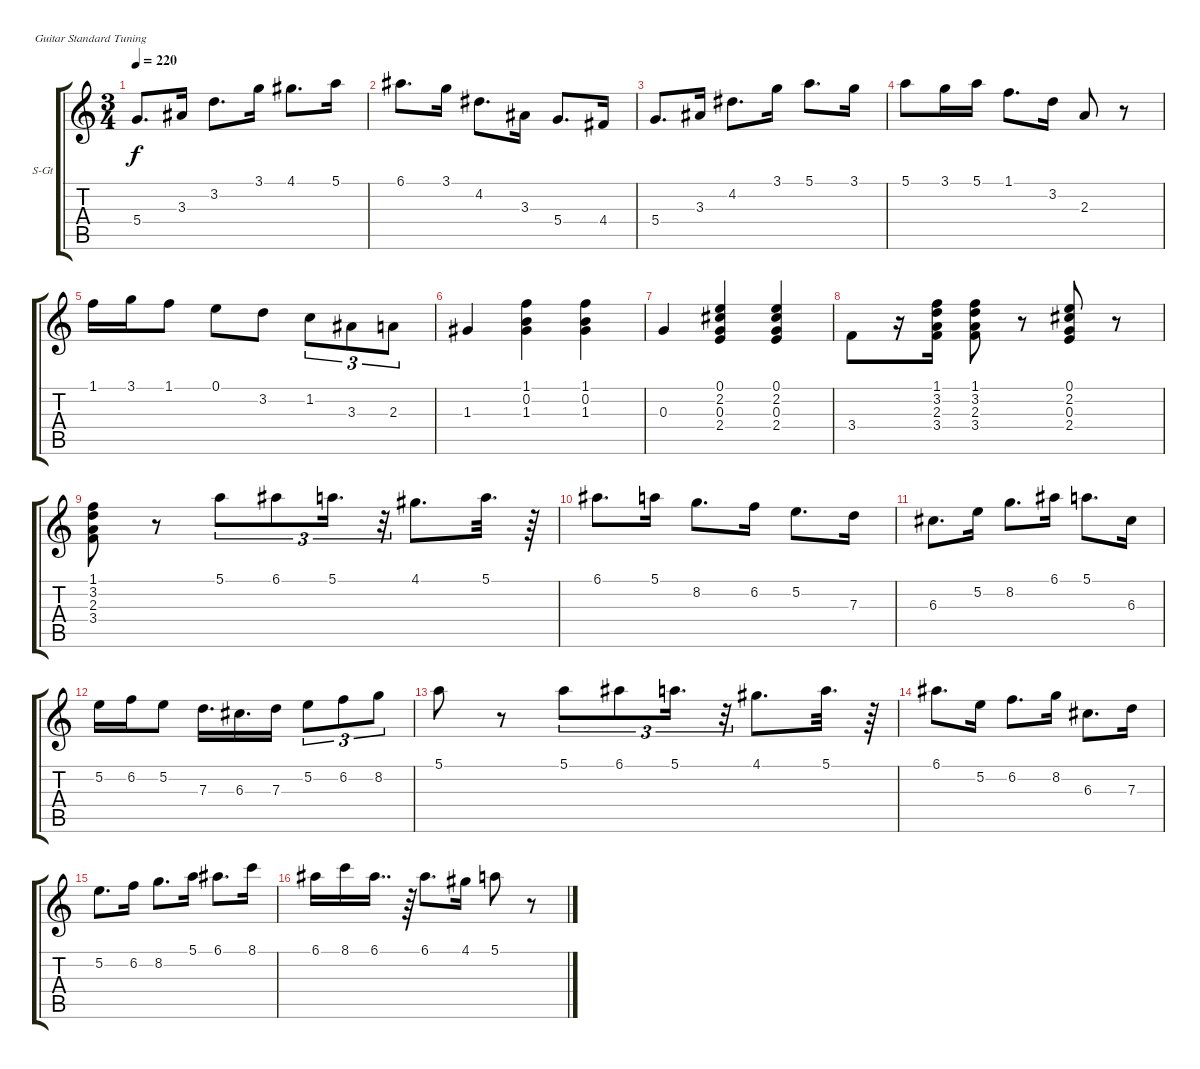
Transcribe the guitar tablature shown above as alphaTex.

\defaultSystemsLayout 4
\bracketExtendMode groupsimilarinstruments
\firstSystemTrackNameOrientation horizontal
\otherSystemsTrackNameOrientation horizontal
\track ("Steel Guitar" "S-Gt") {instrument acousticguitarsteel}
\staff {score tabs}
\tuning (E4 B3 G3 D3 A2 E2)
\ts (3 4)
\tempo 220
\clef g2
\ks c
5.4.8{d dy f} 3.3.16 3.2.8{d} 3.1.16 4.1.8{d} 5.1.16 |
6.1.8{d} 3.1.16 4.2.8{d} 3.3.16 5.4.8{d} 4.4.16 |
5.4.8{d} 3.3.16 4.2.8{d} 3.1.16 5.1.8{d} 3.1.16 |
5.1.8 3.1.16 5.1.16 1.1.8{d} 3.2.16 2.3.8 r.8 |
1.1.16 3.1.16 1.1.8 0.1.8 3.2.8 1.2.8{tu (3 2)} 3.3.8{tu (3 2)} 2.3.8{tu (3 2)} |
1.3.4 (0.2 1.1 1.3).4 (0.2 1.1 1.3).4 |
0.3.4 (2.4 0.3 2.2 0.1).4 (2.4 0.3 2.2 0.1).4 |
3.4.8 r.16 (3.4 2.3 3.2 1.1).16 (3.4 2.3 3.2 1.1).8 r.8 (2.4 0.3 2.2 0.1).8 r.8 |
(3.4 2.3 3.2 1.1).8 r.8 5.1.8{tu (3 2)} 6.1.8{tu (3 2)} 5.1.16{d tu (3 2)} r.32{tu (3 2)} 4.1.8{d} 5.1.32{d} r.64 |
6.1.8{d} 5.1.16 8.2.8{d} 6.2.16 5.2.8{d} 7.3.16 |
6.3.8{d} 5.2.16 8.2.8{d} 6.1.16 5.1.8{d} 6.3.16 |
5.2.16 6.2.16 5.2.8 7.3.16{d} 6.3.16{d} 7.3.16 5.2.8{tu (3 2)} 6.2.8{tu (3 2)} 8.2.8{tu (3 2)} |
5.1.8 r.8 5.1.8{tu (3 2)} 6.1.8{tu (3 2)} 5.1.16{d tu (3 2)} r.32{tu (3 2)} 4.1.8{d} 5.1.32{d} r.64 |
6.1.8{d} 5.2.16 6.2.8{d} 8.2.16 6.3.8{d} 7.3.16 |
5.2.8{d} 6.2.16 8.2.8{d} 5.1.16 6.1.8{d} 8.1.16 |
6.1.16 8.1.16 6.1.16{dd} r.64 6.1.8{d} 4.1.16 5.1.8 r.8
